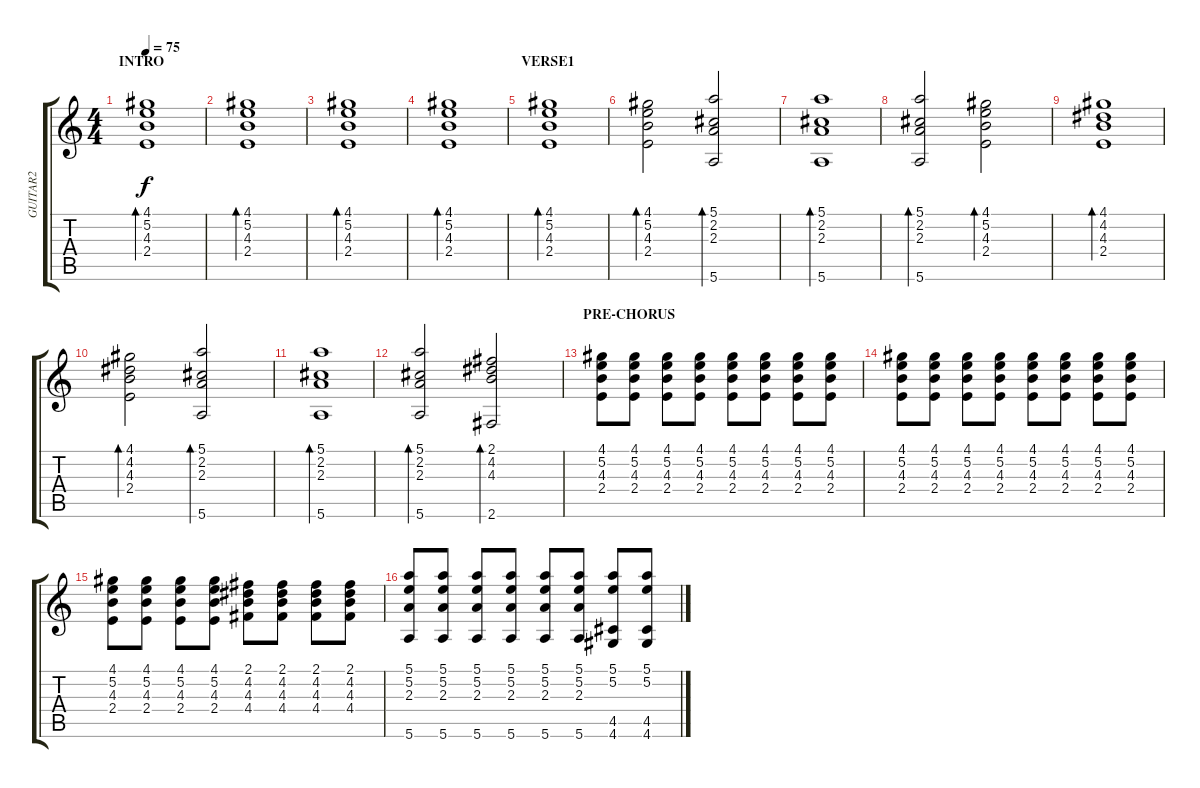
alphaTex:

\track ("GUITAR2" "GUITAR2") {instrument acousticguitarsteel}
\staff {score tabs}
\tuning (E4 B3 G3 D3 A2 E2) {hide}
\ts (4 4)
\section ("" "INTRO")
\tempo 75
\clef g2
\ks c
(4.1 5.2 4.3 2.4).1{bd 60 dy f instrument acousticguitarsteel} |
(4.1 5.2 4.3 2.4).1{bd 60} |
(4.1 5.2 4.3 2.4).1{bd 60} |
(4.1 5.2 4.3 2.4).1{bd 60} |
\section ("" "VERSE1")
(4.1 5.2 4.3 2.4).1{bd 120} |
(4.1 5.2 4.3 2.4).2{bd 120} (5.1 2.2 2.3 5.6).2{bd 120} |
(5.1 2.2 2.3 5.6).1{bd 120} |
(5.1 2.2 2.3 5.6).2{bd 120} (4.1 5.2 4.3 2.4).2{bd 120} |
(4.1 4.2 4.3 2.4).1{bd 120} |
(4.1 4.2 4.3 2.4).2{bd 120} (5.1 2.2 2.3 5.6).2{bd 120} |
(5.1 2.2 2.3 5.6).1{bd 120} |
(5.1 2.2 2.3 5.6).2{bd 120} (2.1 4.2 4.3 2.6).2{bd 120} |
\section ("" "PRE-CHORUS")
(4.1 5.2 4.3 2.4).8 (4.1 5.2 4.3 2.4).8 (4.1 5.2 4.3 2.4).8 (4.1 5.2 4.3 2.4).8 (4.1 5.2 4.3 2.4).8 (4.1 5.2 4.3 2.4).8 (4.1 5.2 4.3 2.4).8 (4.1 5.2 4.3 2.4).8 |
(4.1 5.2 4.3 2.4).8 (4.1 5.2 4.3 2.4).8 (4.1 5.2 4.3 2.4).8 (4.1 5.2 4.3 2.4).8 (4.1 5.2 4.3 2.4).8 (4.1 5.2 4.3 2.4).8 (4.1 5.2 4.3 2.4).8 (4.1 5.2 4.3 2.4).8 |
(4.1 5.2 4.3 2.4).8 (4.1 5.2 4.3 2.4).8 (4.1 5.2 4.3 2.4).8 (4.1 5.2 4.3 2.4).8 (2.1 4.2 4.3 4.4).8 (2.1 4.2 4.3 4.4).8 (2.1 4.2 4.3 4.4).8 (2.1 4.2 4.3 4.4).8 |
(5.1 5.2 2.3 5.6).8 (5.1 5.2 2.3 5.6).8 (5.1 5.2 2.3 5.6).8 (5.1 5.2 2.3 5.6).8 (5.1 5.2 2.3 5.6).8 (5.1 5.2 2.3 5.6).8 (5.1 5.2 4.5 4.6).8 (5.1 5.2 4.5 4.6).8
